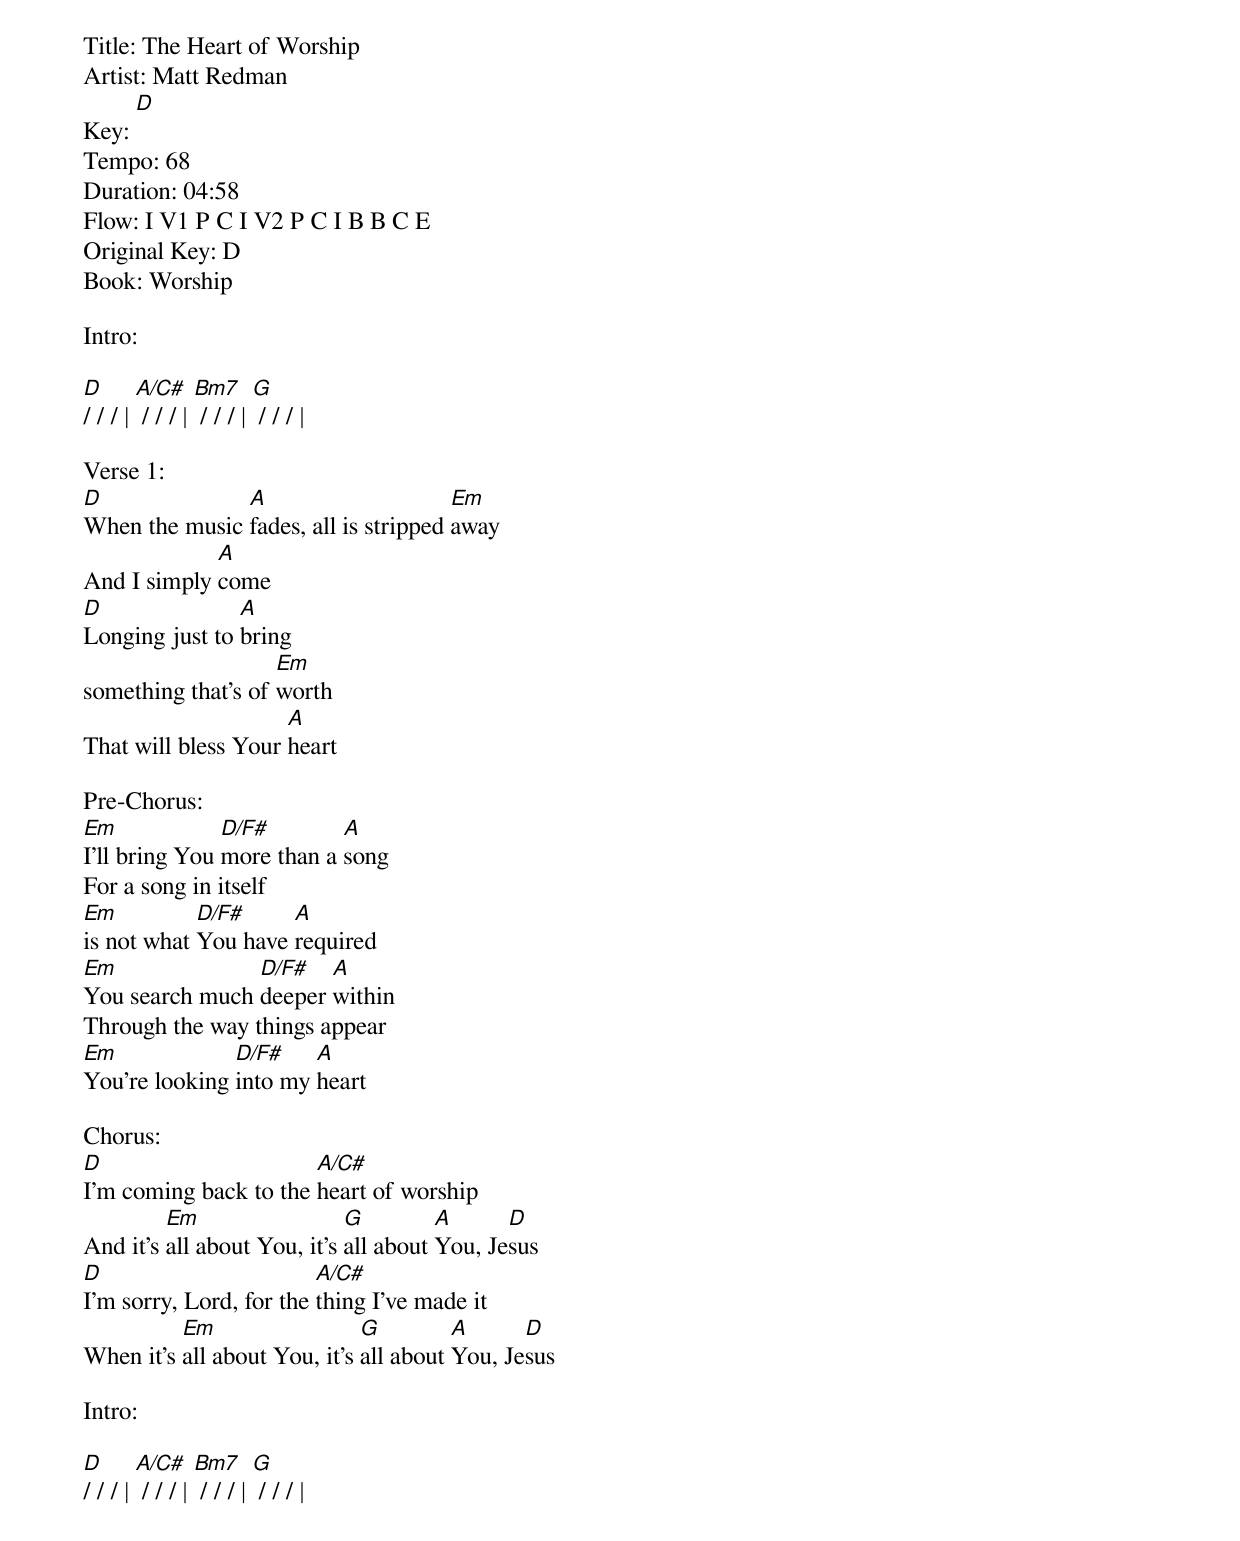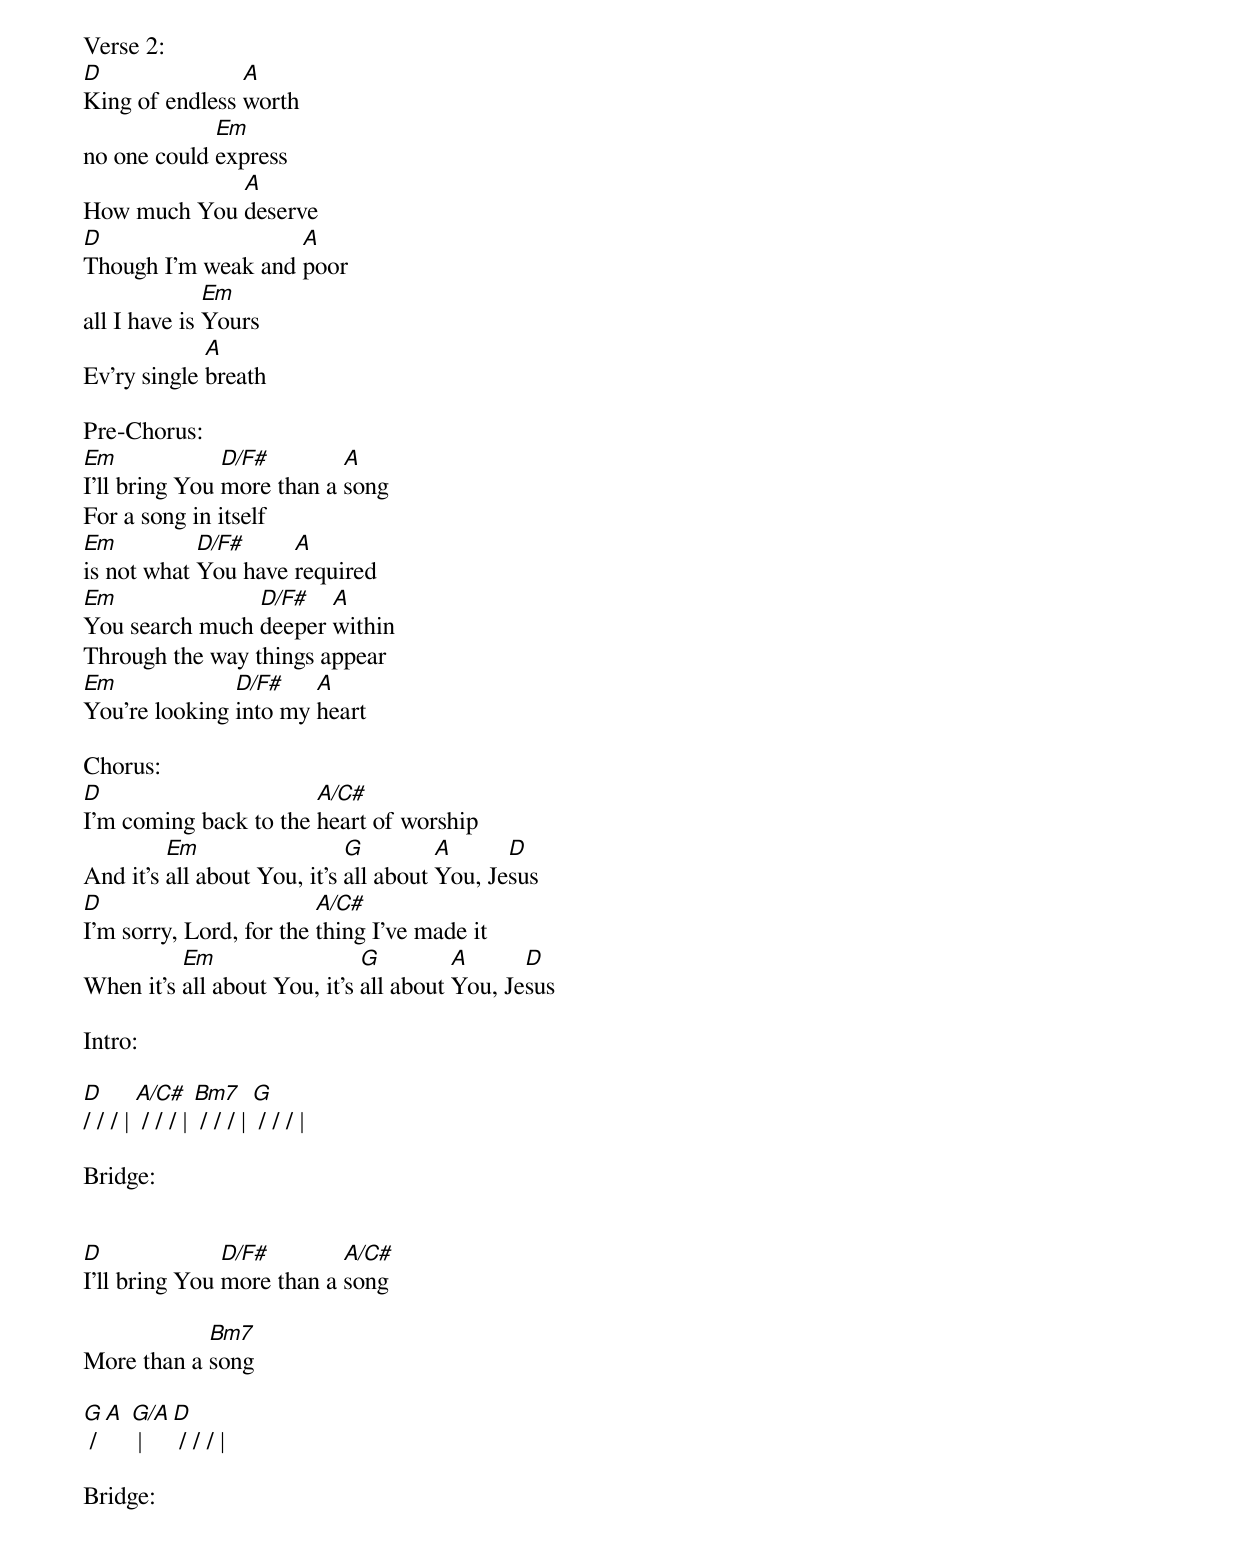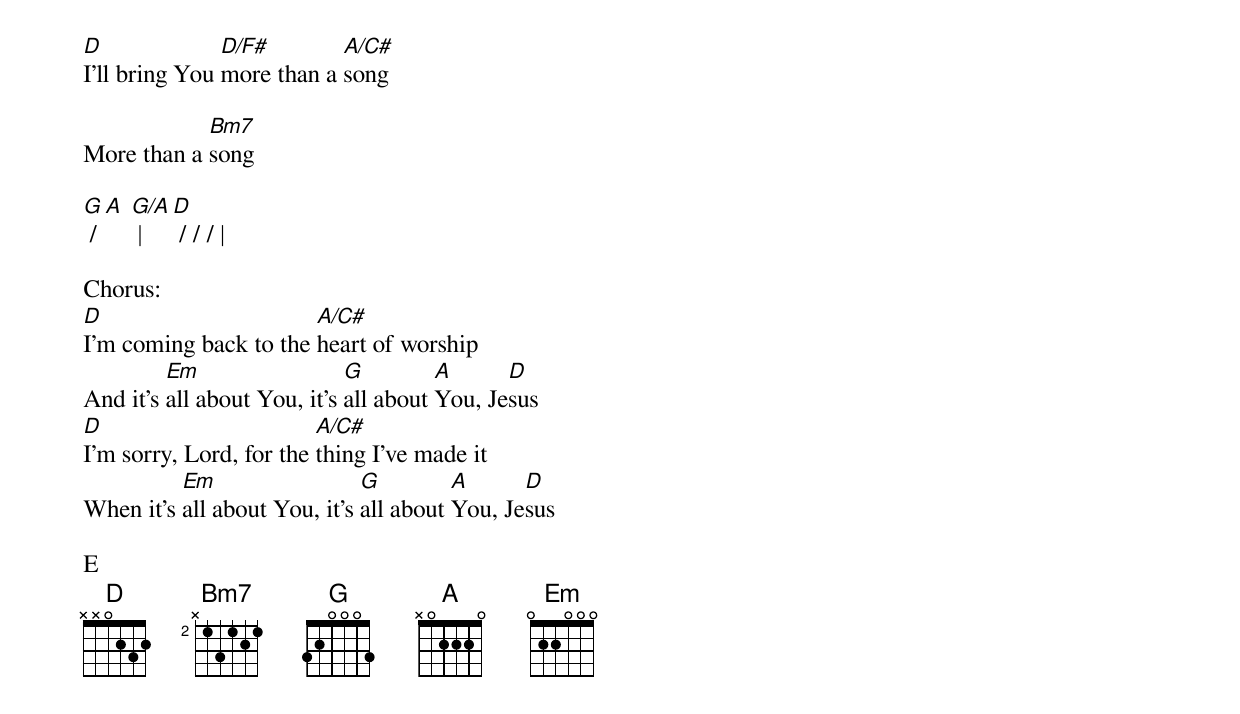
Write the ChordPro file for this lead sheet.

Title: The Heart of Worship
Artist: Matt Redman
Key: [D]
Tempo: 68
Duration: 04:58
Flow: I V1 P C I V2 P C I B B C E
Original Key: D
Book: Worship

Intro:

[D]/ / / | [A/C#] / / / | [Bm7] / / / | [G] / / / |

Verse 1:
[D]When the music [A]fades, all is stripped [Em]away
And I simply [A]come
[D]Longing just to [A]bring
something that's of [Em]worth
That will bless Your [A]heart

Pre-Chorus:
[Em]I'll bring You [D/F#]more than a [A]song
For a song in itself
[Em]is not what [D/F#]You have [A]required
[Em]You search much [D/F#]deeper [A]within
Through the way things appear
[Em]You're looking [D/F#]into my [A]heart

Chorus:
[D]I'm coming back to the [A/C#]heart of worship
And it's [Em]all about You, it's [G]all about [A]You, Je[D]sus
[D]I'm sorry, Lord, for the [A/C#]thing I've made it
When it's [Em]all about You, it's [G]all about [A]You, Je[D]sus

Intro:

[D]/ / / | [A/C#] / / / | [Bm7] / / / | [G] / / / |

Verse 2:
[D]King of endless [A]worth
no one could [Em]express
How much You [A]deserve
[D]Though I'm weak and [A]poor
all I have is [Em]Yours
Ev'ry single [A]breath

Pre-Chorus:
[Em]I'll bring You [D/F#]more than a [A]song
For a song in itself
[Em]is not what [D/F#]You have [A]required
[Em]You search much [D/F#]deeper [A]within
Through the way things appear
[Em]You're looking [D/F#]into my [A]heart

Chorus:
[D]I'm coming back to the [A/C#]heart of worship
And it's [Em]all about You, it's [G]all about [A]You, Je[D]sus
[D]I'm sorry, Lord, for the [A/C#]thing I've made it
When it's [Em]all about You, it's [G]all about [A]You, Je[D]sus

Intro:

[D]/ / / | [A/C#] / / / | [Bm7] / / / | [G] / / / |

Bridge:


[D]I'll bring You [D/F#]more than a [A/C#]song

More than a [Bm7]song

[G] / [A] [G/A] | [D] / / / |

Bridge:


[D]I'll bring You [D/F#]more than a [A/C#]song

More than a [Bm7]song

[G] / [A] [G/A] | [D] / / / |

Chorus:
[D]I'm coming back to the [A/C#]heart of worship
And it's [Em]all about You, it's [G]all about [A]You, Je[D]sus
[D]I'm sorry, Lord, for the [A/C#]thing I've made it
When it's [Em]all about You, it's [G]all about [A]You, Je[D]sus

E
